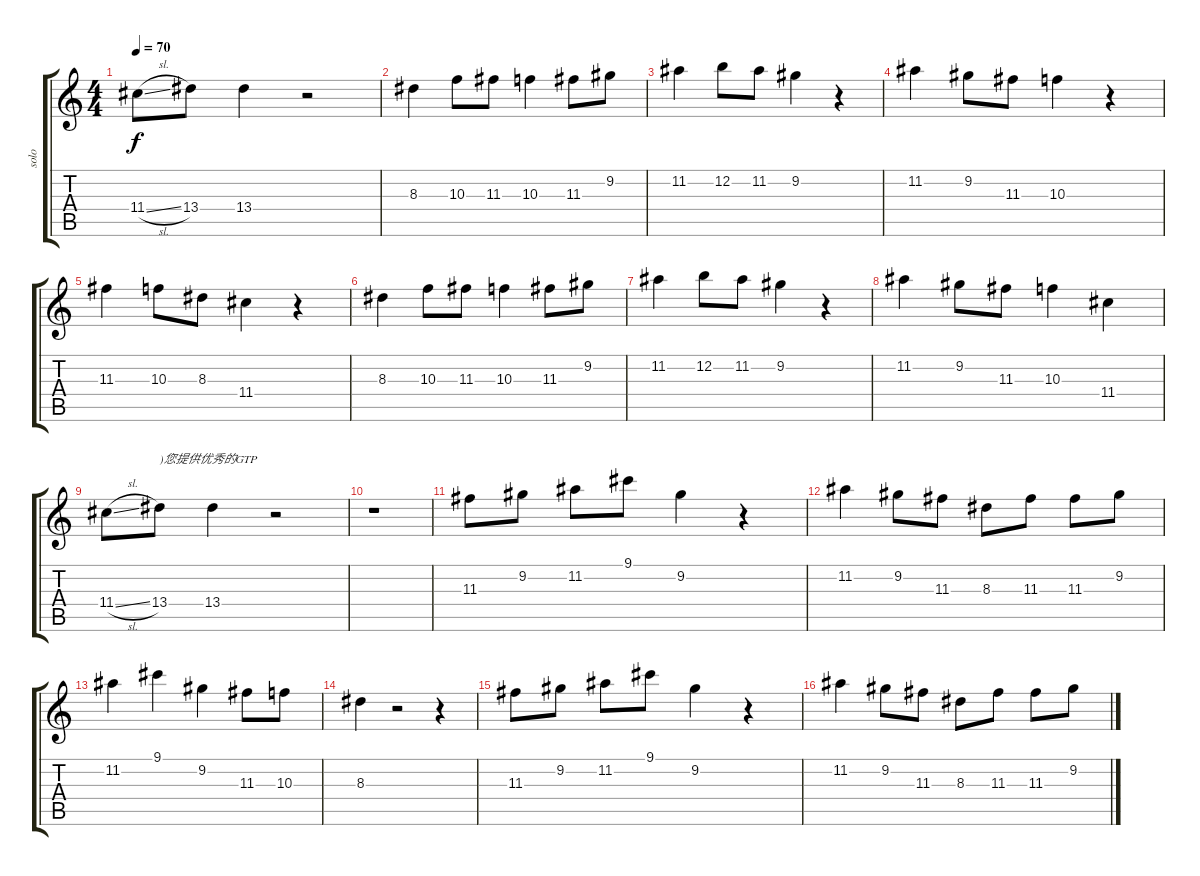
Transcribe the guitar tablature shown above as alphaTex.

\track ("solo" "solo") {instrument distortionguitar}
\staff {score tabs}
\tuning (E4 B3 G3 D3 A2 E2) {hide}
\ts (4 4)
\tempo 70
\clef g2
\ks c
11.4{sl}.8{dy f} 13.4.8 13.4.4 r.2 |
8.3.4 10.3.8 11.3.8 10.3.4 11.3.8 9.2.8 |
11.2.4 12.2.8 11.2.8 9.2.4 r.4 |
11.2.4 9.2.8 11.3.8 10.3.4 r.4 |
11.3.4 10.3.8 8.3.8 11.4.4 r.4 |
8.3.4 10.3.8 11.3.8 10.3.4 11.3.8 9.2.8 |
11.2.4 12.2.8 11.2.8 9.2.4 r.4 |
11.2.4 9.2.8 11.3.8 10.3.4 11.4.4 |
11.4{sl}.8 13.4.8{txt ")您提供优秀的GTP"} 13.4.4 r.2 |
r.1 |
11.3.8 9.2.8 11.2.8 9.1.8 9.2.4 r.4 |
11.2.4 9.2.8 11.3.8 8.3.8 11.3.8 11.3.8 9.2.8 |
11.2.4 9.1.4 9.2.4 11.3.8 10.3.8 |
8.3.4 r.2 r.4 |
11.3.8 9.2.8 11.2.8 9.1.8 9.2.4 r.4 |
11.2.4 9.2.8 11.3.8 8.3.8 11.3.8 11.3.8 9.2.8
